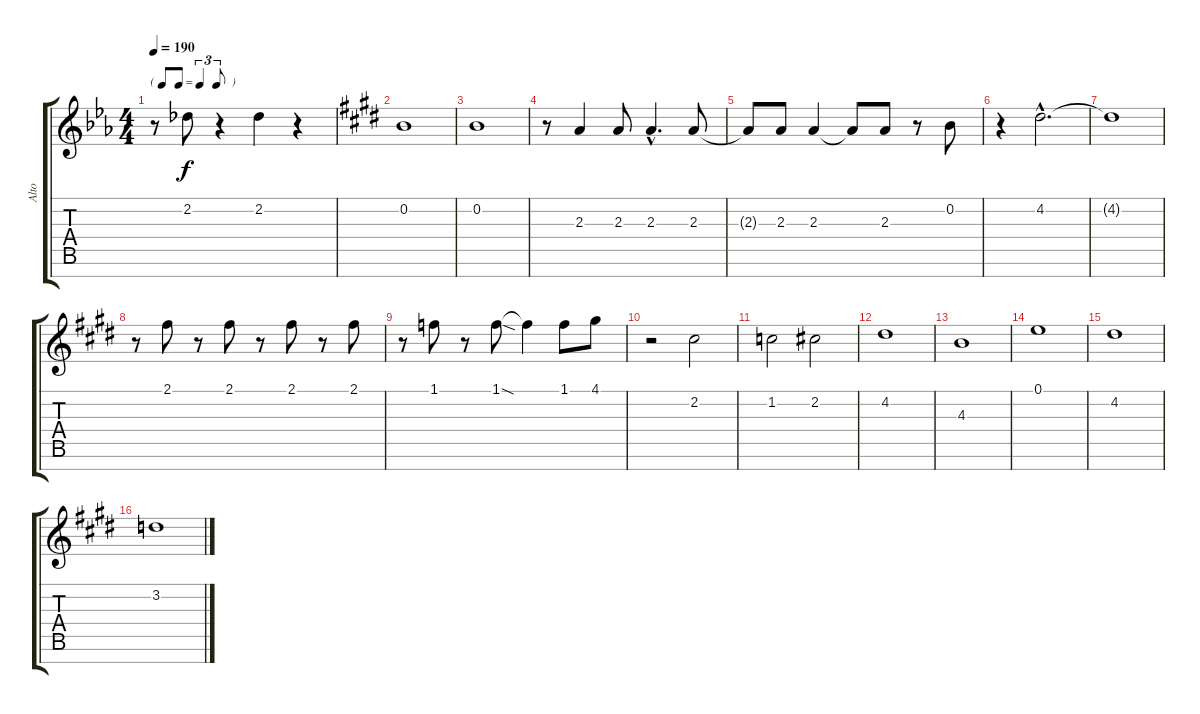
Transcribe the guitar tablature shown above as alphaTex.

\track ("Alto" "Alto") {instrument acousticguitarnylon}
\staff {score tabs}
\tuning (E4 B3 G3 D3 A2 E2 B1) {hide}
\ts (4 4)
\tf triplet8th
\tempo 190
\clef g2
\ks eb
r.8{dy f} 2.2.8 r.4 2.2.4 r.4 |
\ks e
0.2.1 |
0.2.1 |
r.8 2.3.4 2.3.8 2.3{hac}.4{d} 2.3.8 |
2.3{t}.8 2.3.8 2.3.4 2.3{t}.8 2.3.8 r.8 0.2.8 |
r.4 4.2{hac}.2{d} |
4.2{t}.1 |
r.8 2.1.8 r.8 2.1.8 r.8 2.1.8 r.8 2.1.8 |
r.8 1.1.8 r.8 1.1{sod}.8 1.1{t}.4 1.1.8 4.1.8 |
r.2 2.2.2 |
1.2.2 2.2.2 |
4.2.1 |
4.3.1 |
0.1.1 |
4.2.1 |
3.2.1
